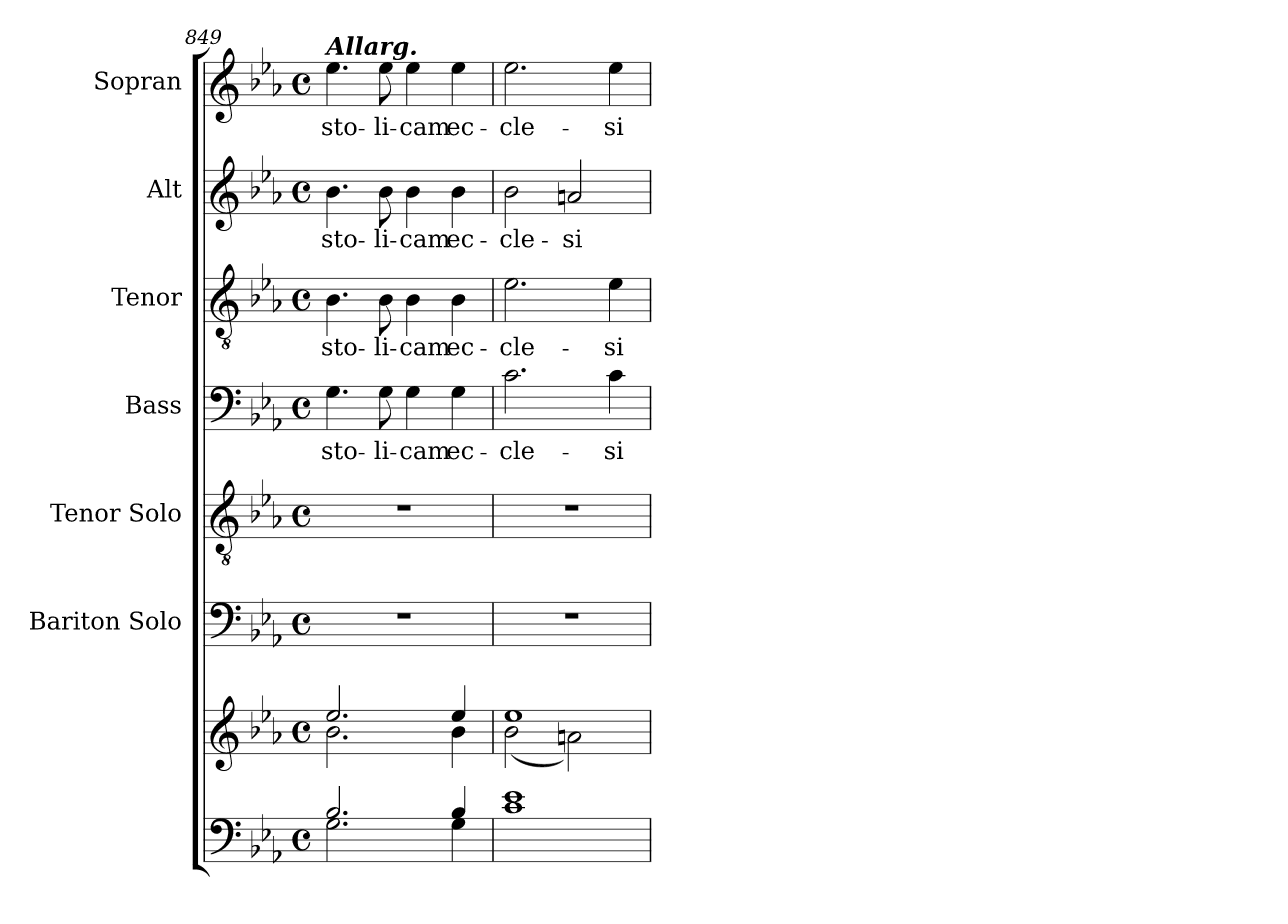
**kern	**kern	**kern	**kern	**kern	**text	**kern	**text	**kern	**text	**kern	**text
*part7	*part7	*part6	*part5	*part4	*part4	*part3	*part3	*part2	*part2	*part1	*part1
*staff8	*staff7	*staff6	*staff5	*staff4	*staff4	*staff3	*staff3	*staff2	*staff2	*staff1	*staff1
*	*	*I"Bariton Solo	*I"Tenor Solo	*I"Bass	*	*I"Tenor	*	*I"Alt	*	*I"Sopran	*
*	*	*	*	*I'B.	*	*I'T.	*	*I'A.	*	*I'S.	*
*clefF4	*clefG2	*clefF4	*clefGv2	*clefF4	*	*clefGv2	*	*clefG2	*	*clefG2	*
*k[b-e-a-]	*k[b-e-a-]	*k[b-e-a-]	*k[b-e-a-]	*k[b-e-a-]	*	*k[b-e-a-]	*	*k[b-e-a-]	*	*k[b-e-a-]	*
*E-:	*E-:	*E-:	*E-:	*E-:	*	*E-:	*	*E-:	*	*E-:	*
*M4/4	*M4/4	*M4/4	*M4/4	*M4/4	*	*M4/4	*	*M4/4	*	*M4/4	*
*met(c)	*met(c)	*met(c)	*met(c)	*met(c)	*	*met(c)	*	*met(c)	*	*met(c)	*
=849	=849	=849	=849	=849	=849	=849	=849	=849	=849	=849	=849
*^	*^	*	*	*	*	*	*	*	*	*	*
!	!	!	!	!	!	!	!	!	!	!	!	!LO:TX:a:Bi:t=Allarg.	!
!	!	!	!	!	!	!	!LO:LY:b	!	!LO:LY:b	!	!LO:LY:b	!	!LO:LY:b
2.B-/	2.G\	2.ee-/	2.b-\	1r	1r	4.G\	-sto-	4.B-\	-sto-	4.b-\	-sto-	4.ee-\	-sto-
!	!	!	!	!	!	!	!LO:LY:b	!	!LO:LY:b	!	!LO:LY:b	!	!LO:LY:b
.	.	.	.	.	.	8G\	-li-	8B-\	-li-	8b-\	-li-	8ee-\	-li-
!	!	!	!	!	!	!	!LO:LY:b	!	!LO:LY:b	!	!LO:LY:b	!	!LO:LY:b
.	.	.	.	.	.	4G\	-cam	4B-\	-cam	4b-\	-cam	4ee-\	-cam
!	!	!	!	!	!	!	!LO:LY:b	!	!LO:LY:b	!	!LO:LY:b	!	!LO:LY:b
4B-/	4G\	4ee-/	4b-\	.	.	4G\	ec-	4B-\	ec-	4b-\	ec-	4ee-\	ec-
!!LO:LB:g=z
=850	=850	=850	=850	=850	=850	=850	=850	=850	=850	=850	=850	=850	=850
!	!	!	!	!	!	!	!LO:LY:b	!	!LO:LY:b	!	!LO:LY:b	!	!LO:LY:b
1e-	1c	1ee-	(<2b-\	1r	1r	2.c\	-cle-	2.e-\	-cle-	2b-\	-cle-	2.ee-\	-cle-
!	!	!	!	!	!	!	!	!	!	!	!LO:LY:b	!	!
.	.	.	2an\)	.	.	.	.	.	.	2an/	-si-	.	.
!	!	!	!	!	!	!	!LO:LY:b	!	!LO:LY:b	!	!	!	!LO:LY:b
.	.	.	.	.	.	4c\	-si-	4e-\	-si-	.	.	4ee-\	-si-
*v	*v	*	*	*	*	*	*	*	*	*	*	*	*
*	*v	*v	*	*	*	*	*	*	*	*	*	*
=	=	=	=	=	=	=	=	=	=	=	=
*-	*-	*-	*-	*-	*-	*-	*-	*-	*-	*-	*-
